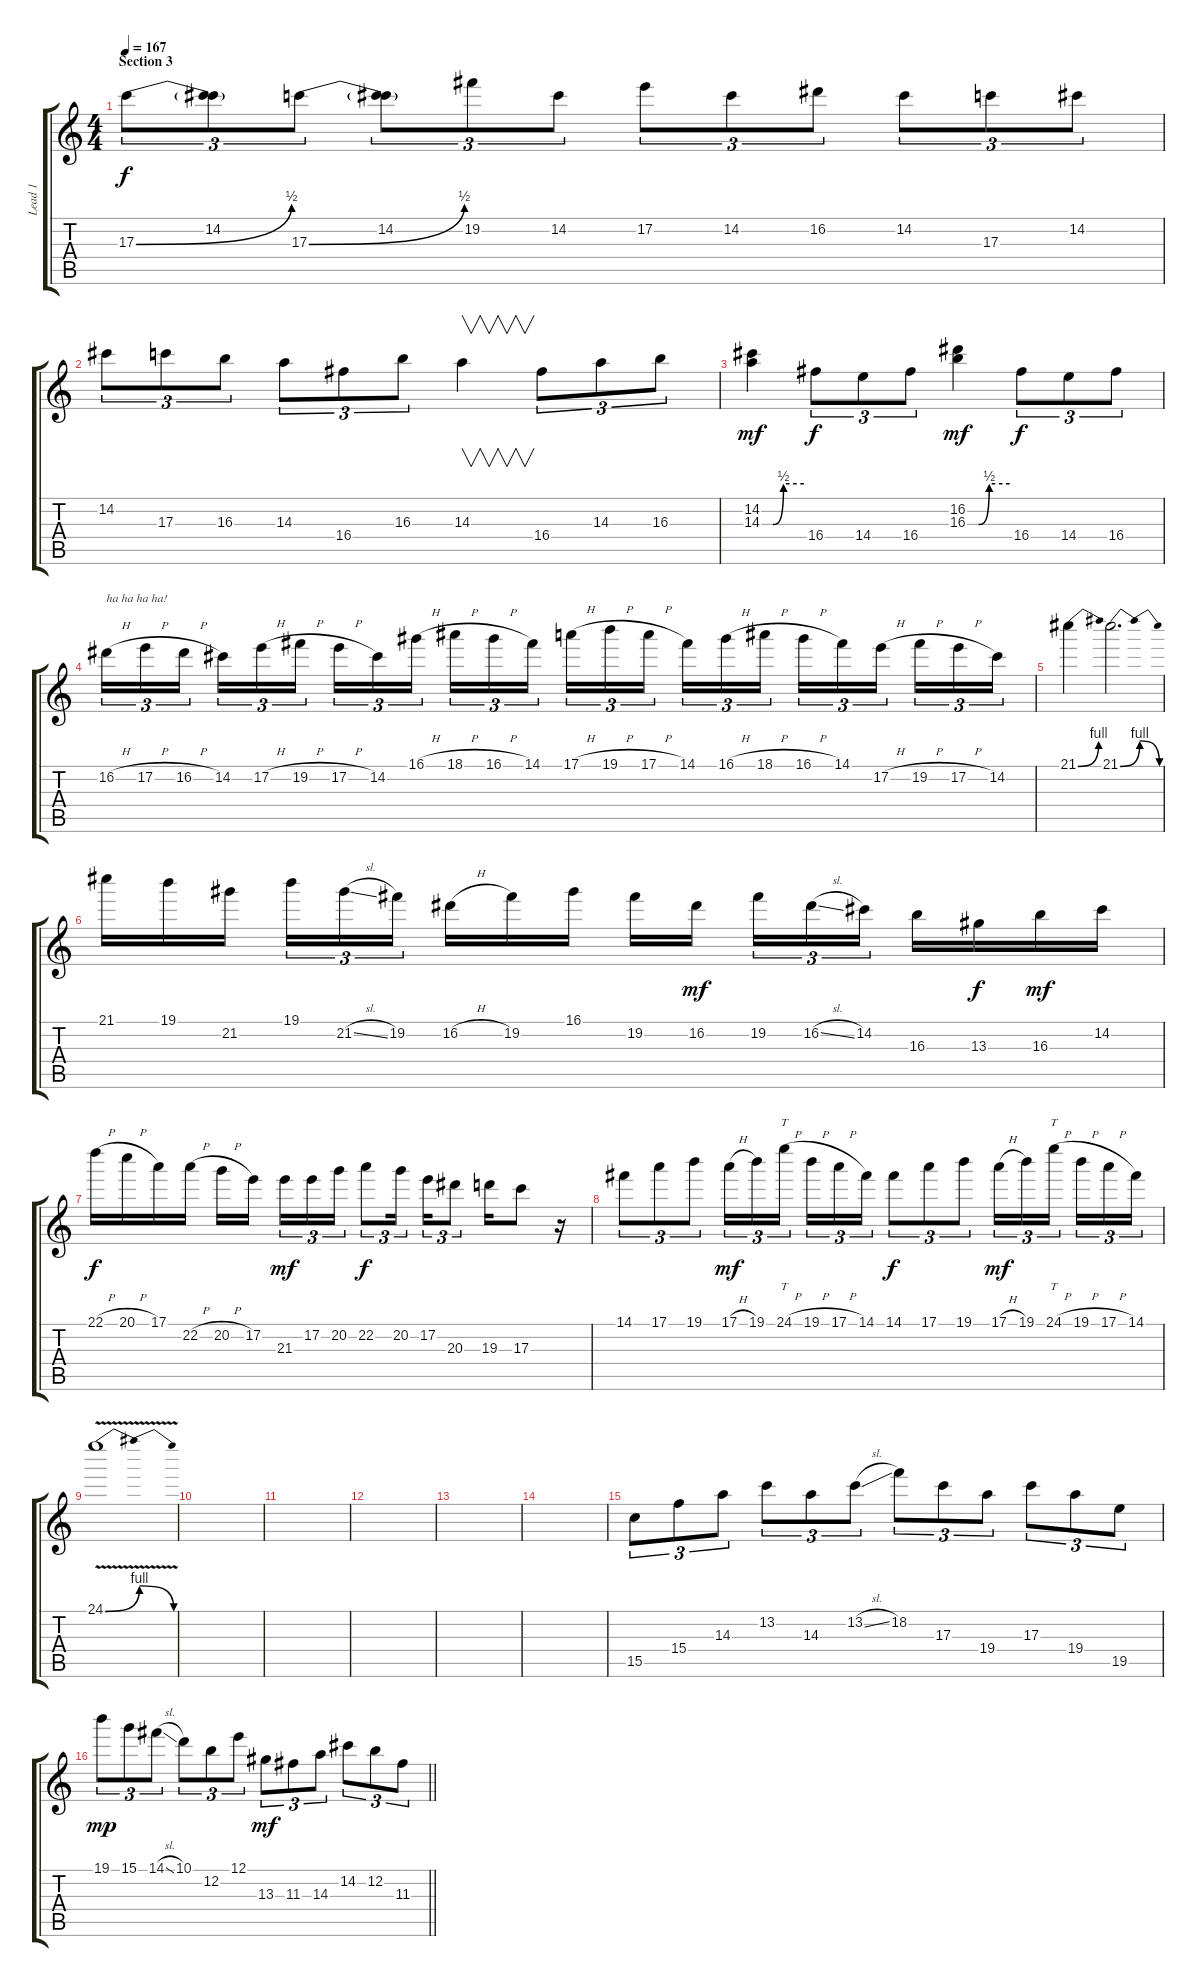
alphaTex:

\track ("Lead 1" "Lead 1") {instrument distortionguitar}
\staff {score tabs}
\tuning (E4 B3 G3 D3 A2 E2) {hide}
\ts (4 4)
\section ("" "Section 3")
\tempo 167
\clef g2
\ks c
17.3{be (bend 0 0 60 2)}.8{tu (3 2) dy f} (14.2 17.3{t}).8{tu (3 2)} 17.3{be (bend 0 0 60 2)}.8{tu (3 2)} (14.2 17.3{t}).8{tu (3 2)} 19.2.8{tu (3 2)} 14.2.8{tu (3 2)} 17.2.8{tu (3 2)} 14.2.8{tu (3 2)} 16.2.8{tu (3 2)} 14.2.8{tu (3 2)} 17.3.8{tu (3 2)} 14.2.8{tu (3 2)} |
14.2.8{tu (3 2)} 17.3.8{tu (3 2)} 16.3.8{tu (3 2)} 14.3.8{tu (3 2)} 16.4.8{tu (3 2)} 16.3.8{tu (3 2)} 14.3.4{v} 16.4.8{tu (3 2)} 14.3.8{tu (3 2)} 16.3.8{tu (3 2)} |
(14.2 14.3{be (custom 0 0 16 0 31 2 60 2)}).4{dy mf} 16.4.8{tu (3 2) dy f} 14.4.8{tu (3 2)} 16.4.8{tu (3 2)} (16.2 16.3{be (custom 0 0 16 0 31 2 60 2)}).4{dy mf} 16.4.8{tu (3 2) dy f} 14.4.8{tu (3 2)} 16.4.8{tu (3 2)} |
16.2{h}.16{tu (3 2) txt "ha ha ha ha!"} 17.2{h}.16{tu (3 2)} 16.2{h}.16{tu (3 2) beam splitsecondary} 14.2.16{tu (3 2)} 17.2{h}.16{tu (3 2)} 19.2{h}.16{tu (3 2)} 17.2{h}.16{tu (3 2)} 14.2.16{tu (3 2)} 16.1{h}.16{tu (3 2) beam splitsecondary} 18.1{h}.16{tu (3 2)} 16.1{h}.16{tu (3 2)} 14.1.16{tu (3 2)} 17.1{h}.16{tu (3 2)} 19.1{h}.16{tu (3 2)} 17.1{h}.16{tu (3 2) beam splitsecondary} 14.1.16{tu (3 2)} 16.1{h}.16{tu (3 2)} 18.1{h}.16{tu (3 2)} 16.1{h}.16{tu (3 2)} 14.1.16{tu (3 2)} 17.2{h}.16{tu (3 2) beam splitsecondary} 19.2{h}.16{tu (3 2)} 17.2{h}.16{tu (3 2)} 14.2.16{tu (3 2)} |
21.1{be (bend 0 0 60 4)}.4 21.1{be (bendrelease 0 0 15 4 45 4 60 0)}.2{d} |
21.1.16 19.1.16 21.2.16{beam splitsecondary} 19.1.16{tu (3 2)} 21.2{sl}.16{tu (3 2)} 19.2.16{tu (3 2) beam splitsecondary} 16.2{h}.16 19.2.16 16.1.16 19.2.16 16.2.16{dy mf beam splitsecondary} 19.2.16{tu (3 2)} 16.2{sl}.16{tu (3 2)} 14.2.16{tu (3 2)} 16.3.16 13.3.16{dy f} 16.3.16{dy mf} 14.2.16 |
22.1{h}.16{dy f} 20.1{h}.16 17.1.16 22.2{h}.16 20.2{h}.16 17.2.16{beam splitsecondary} 21.3.16{tu (3 2) dy mf} 17.2.16{tu (3 2)} 20.2.16{tu (3 2)} 22.2.8{tu (3 2) dy f} 20.2.16{tu (3 2) beam splitsecondary} 17.2.16{tu (3 2)} 20.3.8{tu (3 2)} 19.3.16 17.3.8 r.16 |
14.1.8{tu (3 2)} 17.1.8{tu (3 2)} 19.1.8{tu (3 2)} 17.1{h}.16{tu (3 2) dy mf} 19.1.16{tu (3 2)} 24.1{h}.16{tt tu (3 2) beam splitsecondary} 19.1{h}.16{tu (3 2)} 17.1{h}.16{tu (3 2)} 14.1.16{tu (3 2)} 14.1.8{tu (3 2) dy f} 17.1.8{tu (3 2)} 19.1.8{tu (3 2)} 17.1{h}.16{tu (3 2) dy mf} 19.1.16{tu (3 2)} 24.1{h}.16{tt tu (3 2) beam splitsecondary} 19.1{h}.16{tu (3 2)} 17.1{h}.16{tu (3 2)} 14.1.16{tu (3 2)} |
24.1{be (bendrelease 0 0 15 4 45 4 60 0) v}.1 |
|
|
|
|
|
15.5.8{tu (3 2)} 15.4.8{tu (3 2)} 14.3.8{tu (3 2)} 13.2.8{tu (3 2)} 14.3.8{tu (3 2)} 13.2{sl}.8{tu (3 2)} 18.2.8{tu (3 2)} 17.3.8{tu (3 2)} 19.4.8{tu (3 2)} 17.3.8{tu (3 2)} 19.4.8{tu (3 2)} 19.5.8{tu (3 2)} |
\barLineRight lightlight
19.1.8{tu (3 2) dy mp} 15.1.8{tu (3 2)} 14.1{sl}.8{tu (3 2)} 10.1.8{tu (3 2)} 12.2.8{tu (3 2)} 12.1.8{tu (3 2)} 13.3.8{tu (3 2) dy mf} 11.3.8{tu (3 2)} 14.3.8{tu (3 2)} 14.2.8{tu (3 2)} 12.2.8{tu (3 2)} 11.3.8{tu (3 2)}
